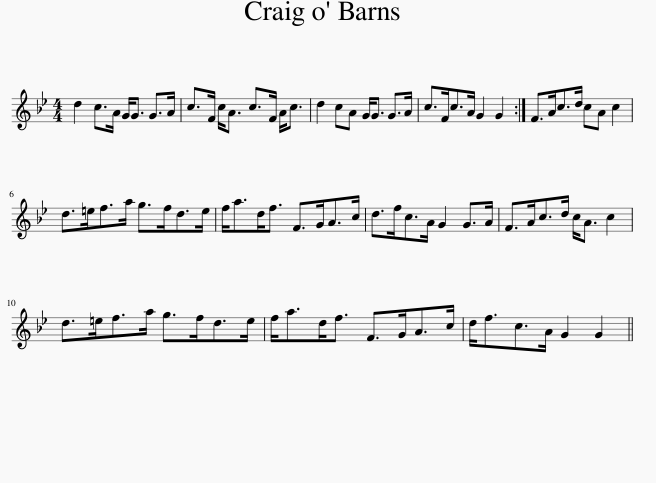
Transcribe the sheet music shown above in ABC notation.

X:1
L:1/8
M:4/4
I:linebreak $
K:Gmin
V:1 treble
V:1
 d2 c>A G<G G>A | c>F c<A c>F A<c | d2 cA G<G G>A | c>Fc>A G2 G2 :| F>Ac>d cA c2 |$ %5
 d>=ef>a g>fd>e | f<ad<f F>GA>c | d>fc>A G2 G>A | F>Ac>d c<A c2 |$ d>=ef>a g>fd>e | %10
 f<ad<f F>GA>c | d<fc>A G2 G2 || %12
